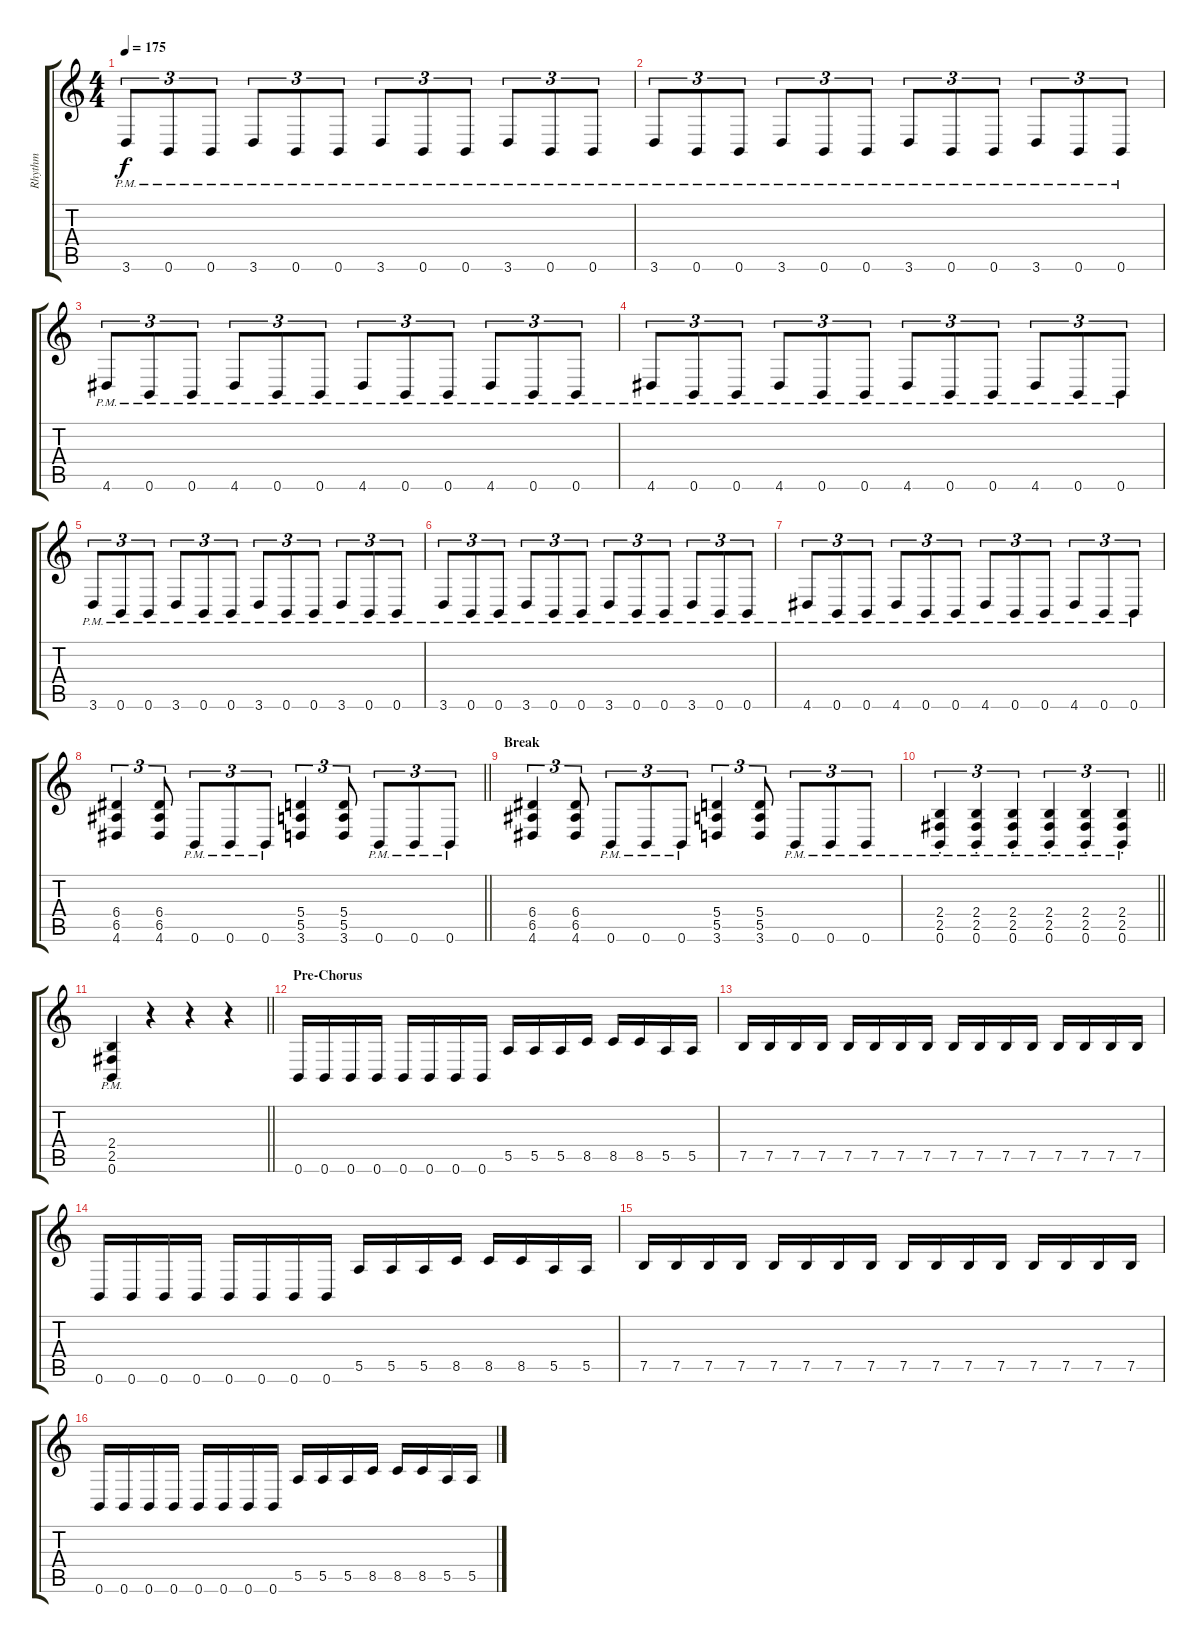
\track ("Rhythm" "Rhythm") {instrument distortionguitar}
\staff {score tabs}
\tuning (B3 Gb3 D3 A2 E2 B1) {hide}
\ts (4 4)
\tempo 175
\clef g2
\ks c
3.6{pm}.8{tu (3 2) dy f} 0.6{pm}.8{tu (3 2)} 0.6{pm}.8{tu (3 2)} 3.6{pm}.8{tu (3 2)} 0.6{pm}.8{tu (3 2)} 0.6{pm}.8{tu (3 2)} 3.6{pm}.8{tu (3 2)} 0.6{pm}.8{tu (3 2)} 0.6{pm}.8{tu (3 2)} 3.6{pm}.8{tu (3 2)} 0.6{pm}.8{tu (3 2)} 0.6{pm}.8{tu (3 2)} |
3.6{pm}.8{tu (3 2)} 0.6{pm}.8{tu (3 2)} 0.6{pm}.8{tu (3 2)} 3.6{pm}.8{tu (3 2)} 0.6{pm}.8{tu (3 2)} 0.6{pm}.8{tu (3 2)} 3.6{pm}.8{tu (3 2)} 0.6{pm}.8{tu (3 2)} 0.6{pm}.8{tu (3 2)} 3.6{pm}.8{tu (3 2)} 0.6{pm}.8{tu (3 2)} 0.6{pm}.8{tu (3 2)} |
4.6{pm}.8{tu (3 2)} 0.6{pm}.8{tu (3 2)} 0.6{pm}.8{tu (3 2)} 4.6{pm}.8{tu (3 2)} 0.6{pm}.8{tu (3 2)} 0.6{pm}.8{tu (3 2)} 4.6{pm}.8{tu (3 2)} 0.6{pm}.8{tu (3 2)} 0.6{pm}.8{tu (3 2)} 4.6{pm}.8{tu (3 2)} 0.6{pm}.8{tu (3 2)} 0.6{pm}.8{tu (3 2)} |
4.6{pm}.8{tu (3 2)} 0.6{pm}.8{tu (3 2)} 0.6{pm}.8{tu (3 2)} 4.6{pm}.8{tu (3 2)} 0.6{pm}.8{tu (3 2)} 0.6{pm}.8{tu (3 2)} 4.6{pm}.8{tu (3 2)} 0.6{pm}.8{tu (3 2)} 0.6{pm}.8{tu (3 2)} 4.6{pm}.8{tu (3 2)} 0.6{pm}.8{tu (3 2)} 0.6{pm}.8{tu (3 2)} |
3.6{pm}.8{tu (3 2)} 0.6{pm}.8{tu (3 2)} 0.6{pm}.8{tu (3 2)} 3.6{pm}.8{tu (3 2)} 0.6{pm}.8{tu (3 2)} 0.6{pm}.8{tu (3 2)} 3.6{pm}.8{tu (3 2)} 0.6{pm}.8{tu (3 2)} 0.6{pm}.8{tu (3 2)} 3.6{pm}.8{tu (3 2)} 0.6{pm}.8{tu (3 2)} 0.6{pm}.8{tu (3 2)} |
3.6{pm}.8{tu (3 2)} 0.6{pm}.8{tu (3 2)} 0.6{pm}.8{tu (3 2)} 3.6{pm}.8{tu (3 2)} 0.6{pm}.8{tu (3 2)} 0.6{pm}.8{tu (3 2)} 3.6{pm}.8{tu (3 2)} 0.6{pm}.8{tu (3 2)} 0.6{pm}.8{tu (3 2)} 3.6{pm}.8{tu (3 2)} 0.6{pm}.8{tu (3 2)} 0.6{pm}.8{tu (3 2)} |
4.6{pm}.8{tu (3 2)} 0.6{pm}.8{tu (3 2)} 0.6{pm}.8{tu (3 2)} 4.6{pm}.8{tu (3 2)} 0.6{pm}.8{tu (3 2)} 0.6{pm}.8{tu (3 2)} 4.6{pm}.8{tu (3 2)} 0.6{pm}.8{tu (3 2)} 0.6{pm}.8{tu (3 2)} 4.6{pm}.8{tu (3 2)} 0.6{pm}.8{tu (3 2)} 0.6{pm}.8{tu (3 2)} |
\barLineRight lightlight
(6.4 6.5 4.6).4{tu (3 2)} (6.4 6.5 4.6).8{tu (3 2)} 0.6{pm}.8{tu (3 2)} 0.6{pm}.8{tu (3 2)} 0.6{pm}.8{tu (3 2)} (5.4 5.5 3.6).4{tu (3 2)} (5.4 5.5 3.6).8{tu (3 2)} 0.6{pm}.8{tu (3 2)} 0.6{pm}.8{tu (3 2)} 0.6{pm}.8{tu (3 2)} |
\section ("" "Break")
(6.4 6.5 4.6).4{tu (3 2)} (6.4 6.5 4.6).8{tu (3 2)} 0.6{pm}.8{tu (3 2)} 0.6{pm}.8{tu (3 2)} 0.6{pm}.8{tu (3 2)} (5.4 5.5 3.6).4{tu (3 2)} (5.4 5.5 3.6).8{tu (3 2)} 0.6{pm}.8{tu (3 2)} 0.6{pm}.8{tu (3 2)} 0.6{pm}.8{tu (3 2)} |
\barLineRight lightlight
(2.4{pm st} 2.5{pm st} 0.6{pm st}).4{tu (3 2)} (2.4{pm st} 2.5{pm st} 0.6{pm st}).4{tu (3 2)} (2.4{pm st} 2.5{pm st} 0.6{pm st}).4{tu (3 2)} (2.4{pm st} 2.5{pm st} 0.6{pm st}).4{tu (3 2)} (2.4{pm st} 2.5{pm st} 0.6{pm st}).4{tu (3 2)} (2.4{pm st} 2.5{pm st} 0.6{pm st}).4{tu (3 2)} |
\barLineRight lightlight
(2.4{pm} 2.5{pm} 0.6{pm}).4 r.4 r.4 r.4 |
\section ("" "Pre-Chorus")
0.6.16 0.6.16 0.6.16 0.6.16 0.6.16 0.6.16 0.6.16 0.6.16 5.5.16 5.5.16 5.5.16 8.5.16 8.5.16 8.5.16 5.5.16 5.5.16 |
7.5.16 7.5.16 7.5.16 7.5.16 7.5.16 7.5.16 7.5.16 7.5.16 7.5.16 7.5.16 7.5.16 7.5.16 7.5.16 7.5.16 7.5.16 7.5.16 |
0.6.16 0.6.16 0.6.16 0.6.16 0.6.16 0.6.16 0.6.16 0.6.16 5.5.16 5.5.16 5.5.16 8.5.16 8.5.16 8.5.16 5.5.16 5.5.16 |
7.5.16 7.5.16 7.5.16 7.5.16 7.5.16 7.5.16 7.5.16 7.5.16 7.5.16 7.5.16 7.5.16 7.5.16 7.5.16 7.5.16 7.5.16 7.5.16 |
0.6.16 0.6.16 0.6.16 0.6.16 0.6.16 0.6.16 0.6.16 0.6.16 5.5.16 5.5.16 5.5.16 8.5.16 8.5.16 8.5.16 5.5.16 5.5.16
